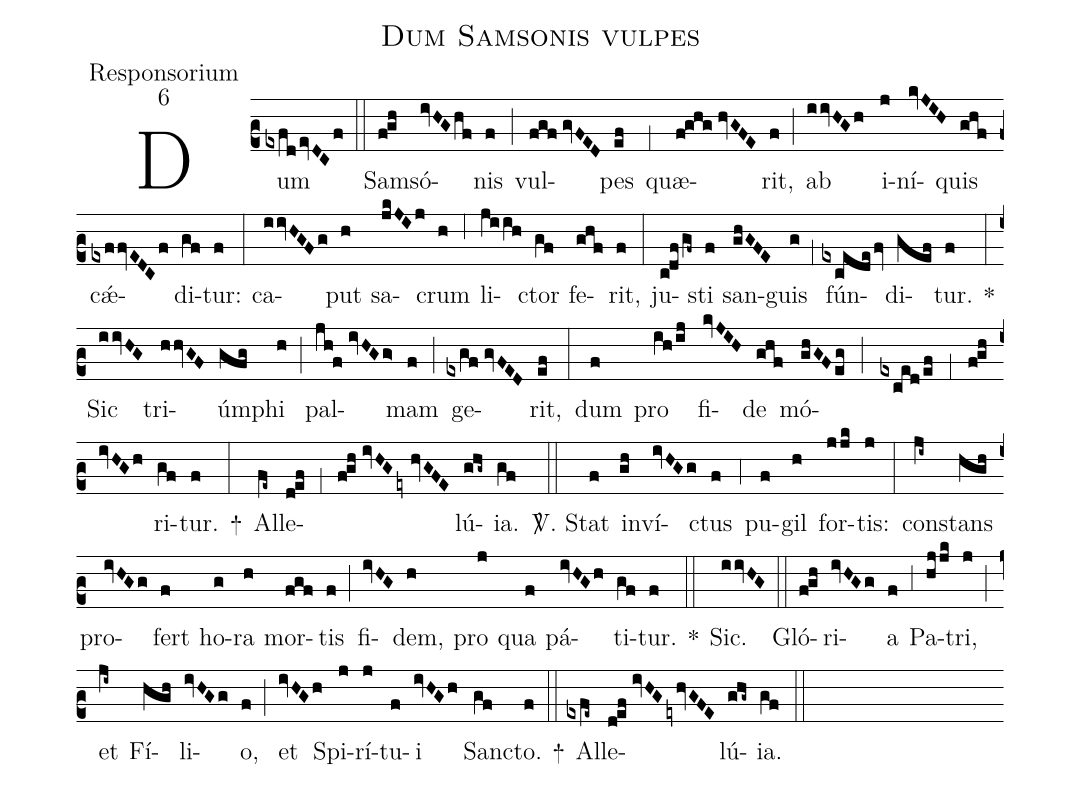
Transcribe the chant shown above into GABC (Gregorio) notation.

name:Dum Samsonis vulpes;
office-part:Responsorium;
mode:6;
%%
(c2) Dum(exfd/evDCf) (::)
Sam(f!gh)só(ivHGhf)nis(f) (;) vul(fgf//gvFED)pes(ef) (,1) quæ(f!ghg//hvGFE)rit,(f) (;) ab(iivHGh) i(j)ní(kvJIH)quis(ghf) c{<sp>'ae</sp>}(exffvEDCf)di(gf)tur:(f) (:)
ca(iivHGFg)put(h) sa(jkJIj)crum(h) (,6) li(jiih)ctor(gf) fe(ghf)rit,(f) (:)
ju(c!df/gf~)sti(f) san(ghGFE)guis(g) (,1) fún(excede/fv)di(gef)tur.(f) *(:) Sic(iivHG) tri(hhvGF)úm(gfg)phi(h) (;) pal(jh!f//ivHGg>)mam(f) (;) ge(exgf//gvFED)rit,(ef) (:)
dum(f) pro(ih/ij) fi(kvJIH)de(ghf) mó(ghGF/eg;exced/ef,1f!gh//ivHGh)ri(gf)tur.(f) +(:) Al(fe~)le(d!ef,1f!gh//ivHG/ey/hvGFE)lú(ghg~)ia.(gf) (::)

<sp>V/</sp>. Stat(f) in(gh)ví(ivHGg)ctus(f) (,4) pu(f)gil(h) for(jjk)tis:(j) (:)
con(ji~)stans(hgh) pro(ivHGg)fert(f) ho(g)ra(h) mor(fgf)tis(f) (;) fi(ivHG)dem,(h) pro(j) qua(f) pá(ivHGh)ti(gf)tur.(f) *(::) Sic.(iivHG) (::)

Gló(f!gh)ri(ivHGg)a(f) (,3) Pa(hjjk)tri,(j) (;) et(ji~) Fí(hgh)li(ivHGg)o,(f) (;) et(ivHGh) Spi(j)rí(j)tu(f)i(ivHGh) San(gf)cto.(f) +(::) Al(exfe~)le(d!ef//ivHG/eyhvGFE)lú(ghg~)ia.(gf) (::)
